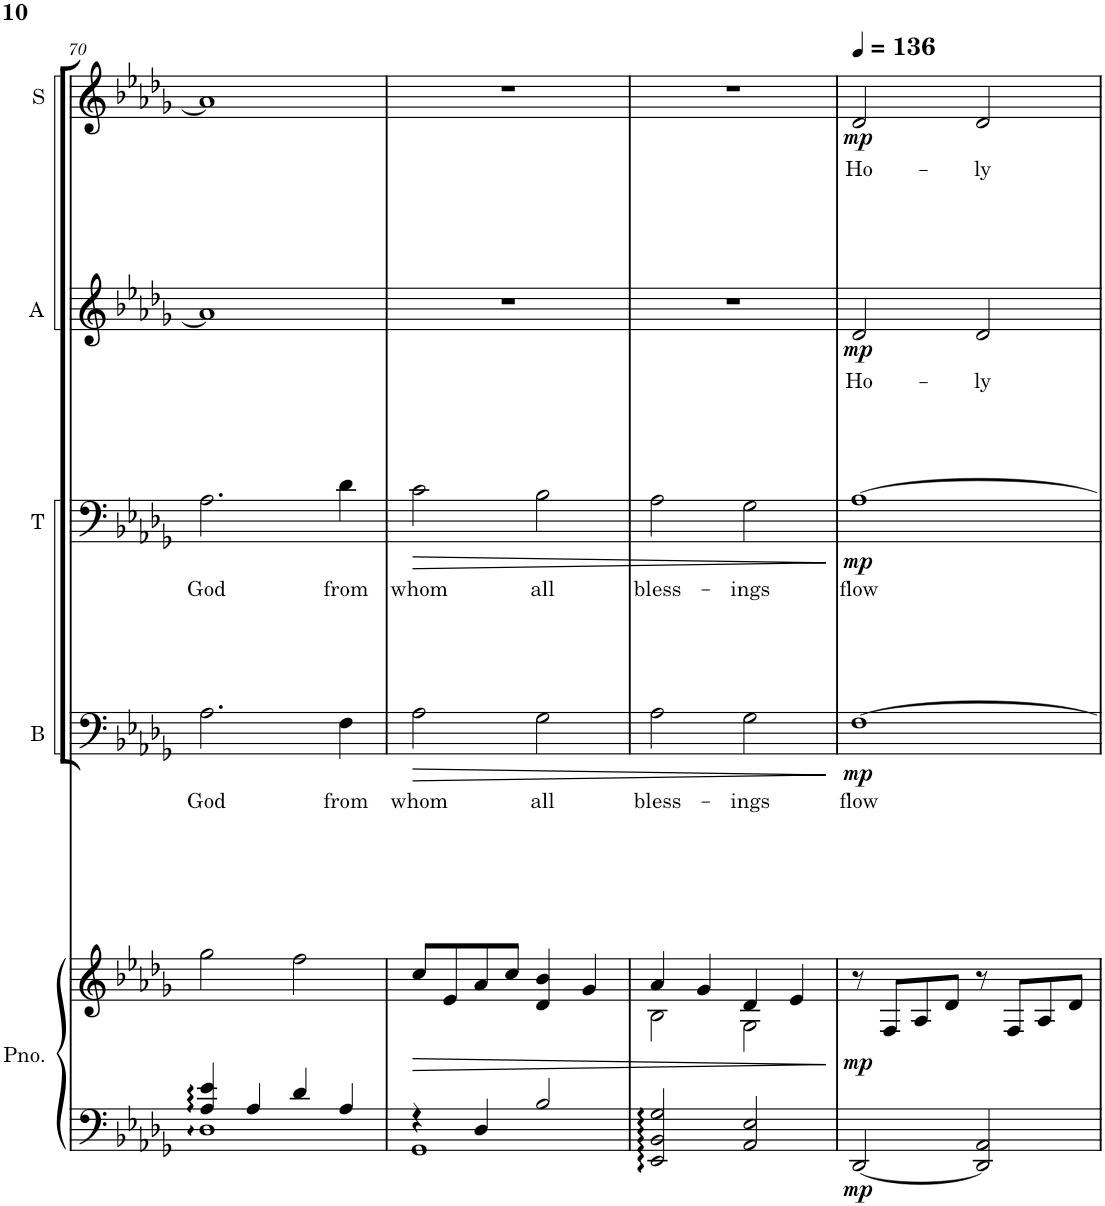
**kern	**kern	**dynam	**kern	**text	**dynam	**kern	**text	**dynam	**kern	**text	**dynam	**kern	**text	**dynam
*part5	*part5	*part5	*part4	*part4	*part4	*part3	*part3	*part3	*part2	*part2	*part2	*part1	*part1	*part1
*staff6	*staff5	*staff5/6	*staff4	*staff4	*staff4	*staff3	*staff3	*staff3	*staff2	*staff2	*staff2	*staff1	*staff1	*staff1
*I"Piano	*	*	*I"Bass	*	*	*I"Tenor	*	*	*I"Alto	*	*	*I"Soprano	*	*
*I'Pno.	*	*	*I'B	*	*	*I'T	*	*	*I'A	*	*	*I'S	*	*
!!LO:PB:g=z
*clefF4	*clefG2	*	*clefF4	*	*	*clefF4	*	*	*clefG2	*	*	*clefG2	*	*
*k[b-e-a-d-g-]	*k[b-e-a-d-g-]	*	*k[b-e-a-d-g-]	*	*	*k[b-e-a-d-g-]	*	*	*k[b-e-a-d-g-]	*	*	*k[b-e-a-d-g-]	*	*
*M4/4	*M4/4	*	*M4/4	*	*	*M4/4	*	*	*M4/4	*	*	*M4/4	*	*
=70	=70	=70	=70	=70	=70	=70	=70	=70	=70	=70	=70	=70	=70	=70
*^	*	*	*	*	*	*	*	*	*	*	*	*	*	*
!	!	!	!	!	!LO:LY:b	!	!	!LO:LY:b	!	!	!	!	!	!	!
4A-/ 4e-/	1D-:	2gg-\	.	2.A-\	God	.	2.A-\	God	.	1a-]	.	.	1a-]	.	.
4A-/	.	.	.	.	.	.	.	.	.	.	.	.	.	.	.
4d-/	.	2ff\	.	.	.	.	.	.	.	.	.	.	.	.	.
!	!	!	!	!	!LO:LY:b	!	!	!LO:LY:b	!	!	!	!	!	!	!
4A-/	.	.	.	4F\	from	.	4d-\	from	.	.	.	.	.	.	.
=71	=71	=71	=71	=71	=71	=71	=71	=71	=71	=71	=71	=71	=71	=71	=71
!	!	!	!LO:HP:b	!	!LO:LY:b	!LO:HP:b	!	!LO:LY:b	!LO:HP:b	!	!	!	!	!	!
4r	1GG-	8cc/L	>	2A-\	whom	>	2c\	whom	>	1r	.	.	1r	.	.
.	.	8e-/	.	.	.	.	.	.	.	.	.	.	.	.	.
4D-/	.	8a-/	.	.	.	.	.	.	.	.	.	.	.	.	.
.	.	8cc/J	.	.	.	.	.	.	.	.	.	.	.	.	.
!	!	!	!	!	!LO:LY:b	!	!	!LO:LY:b	!	!	!	!	!	!	!
2B-/	.	4d-/ 4b-/	.	2G-\	all	.	2B-\	all	.	.	.	.	.	.	.
.	.	4g-/	.	.	.	.	.	.	.	.	.	.	.	.	.
*v	*v	*	*	*	*	*	*	*	*	*	*	*	*	*	*
=72	=72	=72	=72	=72	=72	=72	=72	=72	=72	=72	=72	=72	=72	=72
*	*^	*	*	*	*	*	*	*	*	*	*	*	*	*
!	!	!	!	!	!LO:LY:b	!	!	!LO:LY:b	!	!	!	!	!	!	!
2EE-/ 2BB-/ 2G-/	4a-/	2B-\	.	2A-\	bless-	.	2A-\	bless-	.	1r	.	.	1r	.	.
.	4g-/	.	.	.	.	.	.	.	.	.	.	.	.	.	.
!	!	!	!	!	!LO:LY:b	!	!	!LO:LY:b	!	!	!	!	!	!	!
2AA-/ 2E-/	4d-/	2G-\	.	2G-\	-ings	.	2G-\	-ings	.	.	.	.	.	.	.
.	4e-/	.	.	.	.	.	.	.	.	.	.	.	.	.	.
*	*v	*v	*	*	*	*	*	*	*	*	*	*	*	*	*
.	.	]	.	.	]	.	.	]	.	.	.	.	.	.
=73	=73	=73	=73	=73	=73	=73	=73	=73	=73	=73	=73	=73	=73	=73
*	*	*	*	*	*	*	*	*	*	*	*	*MM136	*	*
!	!	!LO:DY:b=2	!	!LO:LY:b	!	!	!LO:LY:b	!	!	!LO:LY:b	!	!	!LO:LY:b	!
!	!	!LO:DY:n=1:b	!	!	!LO:DY:b	!	!	!LO:DY:b	!	!	!LO:DY:b	!	!	!LO:DY:b
[2DD-/	8r	mp mp	[1F	flow	mp	[1A-	flow	mp	2d-/	Ho-	mp	2d-/	Ho-	mp
.	8F/L	.	.	.	.	.	.	.	.	.	.	.	.	.
.	8A-/	.	.	.	.	.	.	.	.	.	.	.	.	.
.	8d-/J	.	.	.	.	.	.	.	.	.	.	.	.	.
!	!	!	!	!	!	!	!	!	!	!LO:LY:b	!	!	!LO:LY:b	!
2DD-/] 2AA-/	8r	.	.	.	.	.	.	.	2d-/	-ly	.	2d-/	-ly	.
.	8F/L	.	.	.	.	.	.	.	.	.	.	.	.	.
.	8A-/	.	.	.	.	.	.	.	.	.	.	.	.	.
.	8d-/J	.	.	.	.	.	.	.	.	.	.	.	.	.
=	=	=	=	=	=	=	=	=	=	=	=	=	=	=
*-	*-	*-	*-	*-	*-	*-	*-	*-	*-	*-	*-	*-	*-	*-
